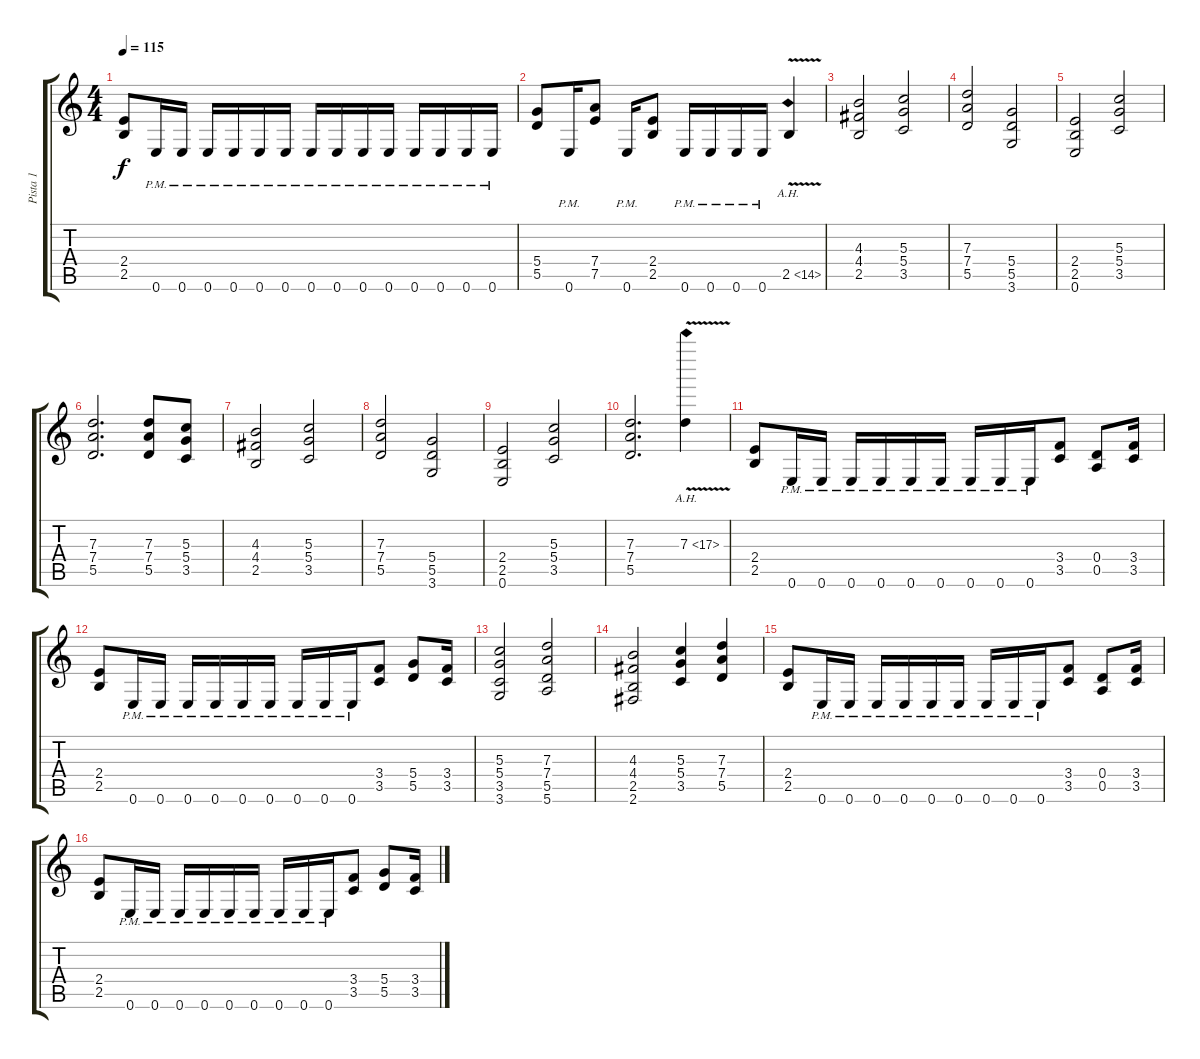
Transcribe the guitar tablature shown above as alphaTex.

\track ("Pista 1" "Pista 1") {instrument distortionguitar}
\staff {score tabs}
\tuning (E4 B3 G3 D3 A2 E2) {hide}
\ts (4 4)
\tempo 115
\clef g2
\ks c
(2.4 2.5).8{dy f} 0.6{pm}.16 0.6{pm}.16 0.6{pm}.16 0.6{pm}.16 0.6{pm}.16 0.6{pm}.16 0.6{pm}.16 0.6{pm}.16 0.6{pm}.16 0.6{pm}.16 0.6{pm}.16 0.6{pm}.16 0.6{pm}.16 0.6{pm}.16 |
(5.4 5.5).8 0.6{pm}.16 (7.4 7.5).8 0.6{pm}.16 (2.4 2.5).8 0.6{pm}.16 0.6{pm}.16 0.6{pm}.16 0.6{pm}.16 2.5{ah 12 v}.4 |
(4.3 4.4 2.5).2 (5.3 5.4 3.5).2 |
(7.3 7.4 5.5).2 (5.4 5.5 3.6).2 |
(2.4 2.5 0.6).2 (5.3 5.4 3.5).2 |
(7.3 7.4 5.5).2{d} (7.3 7.4 5.5).8 (5.3 5.4 3.5).8 |
(4.3 4.4 2.5).2 (5.3 5.4 3.5).2 |
(7.3 7.4 5.5).2 (5.4 5.5 3.6).2 |
(2.4 2.5 0.6).2 (5.3 5.4 3.5).2 |
(7.3 7.4 5.5).2{d} 7.3{ah 10 v}.4 |
(2.4 2.5).8 0.6{pm}.16 0.6{pm}.16 0.6{pm}.16 0.6{pm}.16 0.6{pm}.16 0.6{pm}.16 0.6{pm}.16 0.6{pm}.16 0.6{pm}.16 (3.4 3.5).8 (0.4 0.5).8 (3.4 3.5).16 |
(2.4 2.5).8 0.6{pm}.16 0.6{pm}.16 0.6{pm}.16 0.6{pm}.16 0.6{pm}.16 0.6{pm}.16 0.6{pm}.16 0.6{pm}.16 0.6{pm}.16 (3.4 3.5).8 (5.4 5.5).8 (3.4 3.5).16 |
(5.3 5.4 3.5 3.6).2 (7.3 7.4 5.5 5.6).2 |
(4.3 4.4 2.5 2.6).2 (5.3 5.4 3.5).4 (7.3 7.4 5.5).4 |
(2.4 2.5).8 0.6{pm}.16 0.6{pm}.16 0.6{pm}.16 0.6{pm}.16 0.6{pm}.16 0.6{pm}.16 0.6{pm}.16 0.6{pm}.16 0.6{pm}.16 (3.4 3.5).8 (0.4 0.5).8 (3.4 3.5).16 |
(2.4 2.5).8 0.6{pm}.16 0.6{pm}.16 0.6{pm}.16 0.6{pm}.16 0.6{pm}.16 0.6{pm}.16 0.6{pm}.16 0.6{pm}.16 0.6{pm}.16 (3.4 3.5).8 (5.4 5.5).8 (3.4 3.5).16
